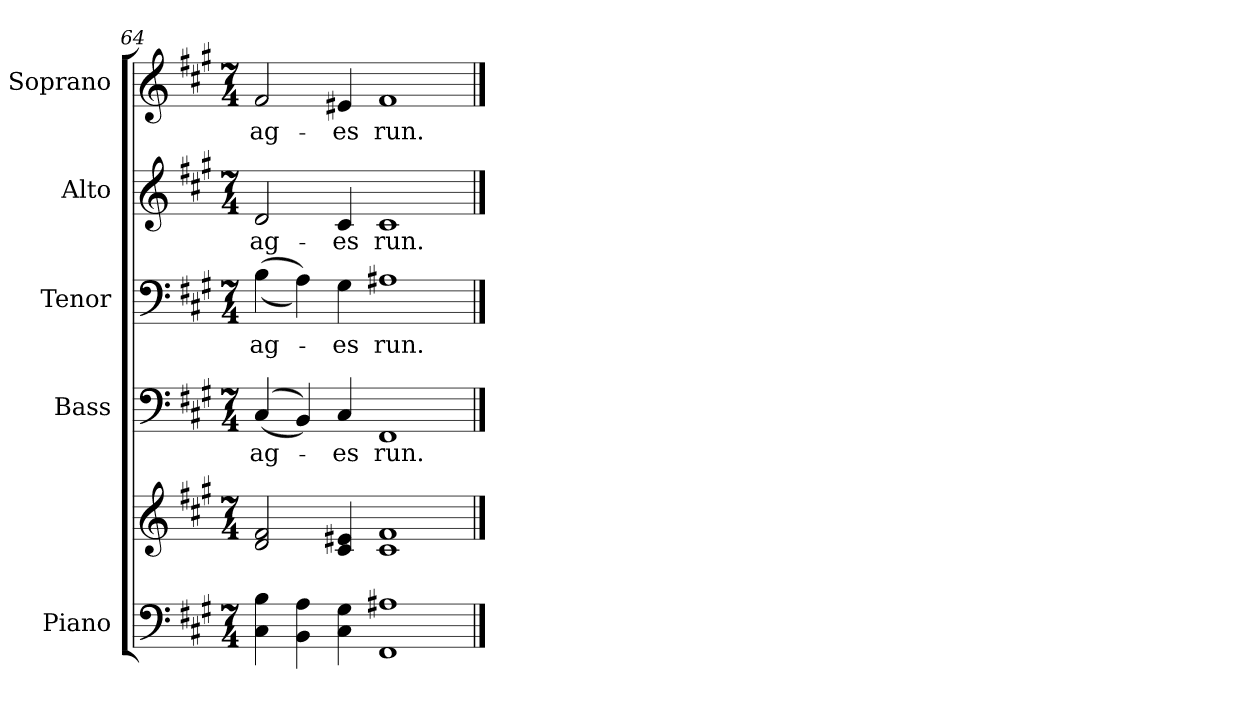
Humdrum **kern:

**kern	**kern	**kern	**text	**kern	**text	**kern	**text	**kern	**text
*part5	*part5	*part4	*part4	*part3	*part3	*part2	*part2	*part1	*part1
*staff6	*staff5	*staff4	*staff4	*staff3	*staff3	*staff2	*staff2	*staff1	*staff1
*I"Piano	*	*I"Bass	*	*I"Tenor	*	*I"Alto	*	*I"Soprano	*
*I'Pno.	*	*I'B.	*	*I'T.	*	*I'A.	*	*I'S.	*
*clefF4	*clefG2	*clefF4	*	*clefF4	*	*clefG2	*	*clefG2	*
*k[f#c#g#]	*k[f#c#g#]	*k[f#c#g#]	*	*k[f#c#g#]	*	*k[f#c#g#]	*	*k[f#c#g#]	*
*A:	*A:	*A:	*	*A:	*	*A:	*	*A:	*
*M7/4	*M7/4	*M7/4	*	*M7/4	*	*M7/4	*	*M7/4	*
=64	=64	=64	=64	=64	=64	=64	=64	=64	=64
!	!	!	!LO:LY:b:color=#000000	!	!	!	!	!	!
!	!	!	!	!	!LO:LY:b:color=#000000	!	!	!	!
!	!	!	!	!	!	!	!LO:LY:b:color=#000000	!	!
!	!	!	!	!	!	!	!	!	!LO:LY:b:color=#000000
4C#i\ 4Bi	2di/ 2f#i	((4C#i/	ag-	((4Bi\	ag-	2di/	ag-	2f#i/	ag-
4BBi\ 4Ai	.	4BBi/))	.	4Ai\))	.	.	.	.	.
!	!	!	!LO:LY:b:color=#000000	!	!	!	!	!	!
!	!	!	!	!	!LO:LY:b:color=#000000	!	!	!	!
!	!	!	!	!	!	!	!LO:LY:b:color=#000000	!	!
!	!	!	!	!	!	!	!	!	!LO:LY:b:color=#000000
4C#i\ 4G#i	4c#i/ 4e#Xi	4C#i/	-es	4G#i\	-es	4c#i/	-es	4e#Xi/	-es
!	!	!	!LO:LY:b:color=#000000	!	!	!	!	!	!
!	!	!	!	!	!LO:LY:b:color=#000000	!	!	!	!
!	!	!	!	!	!	!	!LO:LY:b:color=#000000	!	!
!	!	!	!	!	!	!	!	!	!LO:LY:b:color=#000000
1FF#i 1A#Xi	1c#i 1f#i	1FF#i	run.	1A#Xi	run.	1c#i	run.	1f#i	run.
==	==	==	==	==	==	==	==	==	==
*-	*-	*-	*-	*-	*-	*-	*-	*-	*-
